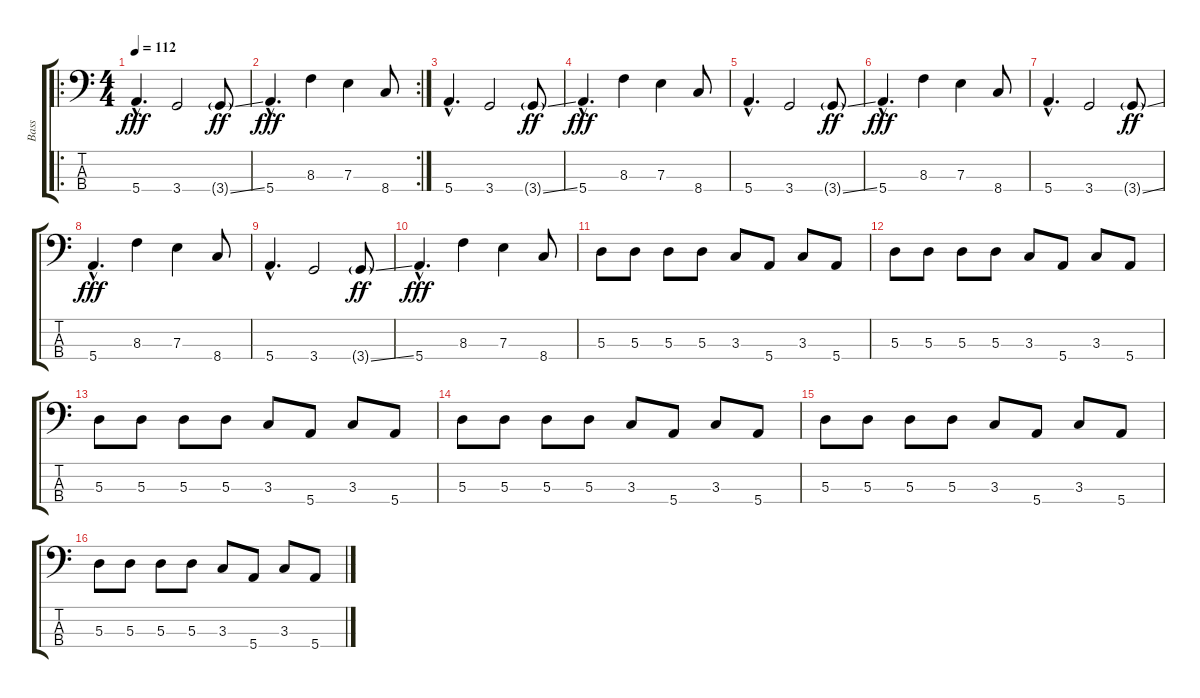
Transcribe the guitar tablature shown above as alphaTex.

\track ("Bass" "Bass") {instrument electricbassfinger}
\staff {score tabs}
\tuning (G2 D2 A1 E1) {hide}
\ro
\ts (4 4)
\tempo 112
\clef f4
\ks c
5.4{hac}.4{d dy fff instrument electricbassfinger} 3.4.2 3.4{ss g}.8{dy ff} |
\rc 2
5.4{hac}.4{d dy fff} 8.3.4 7.3.4 8.4.8 |
5.4{hac}.4{d} 3.4.2 3.4{ss g}.8{dy ff} |
5.4{hac}.4{d dy fff} 8.3.4 7.3.4 8.4.8 |
5.4{hac}.4{d} 3.4.2 3.4{ss g}.8{dy ff} |
5.4{hac}.4{d dy fff} 8.3.4 7.3.4 8.4.8 |
5.4{hac}.4{d} 3.4.2 3.4{ss g}.8{dy ff} |
5.4{hac}.4{d dy fff} 8.3.4 7.3.4 8.4.8 |
5.4{hac}.4{d} 3.4.2 3.4{ss g}.8{dy ff} |
5.4{hac}.4{d dy fff} 8.3.4 7.3.4 8.4.8 |
5.3.8 5.3.8 5.3.8 5.3.8 3.3.8 5.4.8 3.3.8 5.4.8 |
5.3.8 5.3.8 5.3.8 5.3.8 3.3.8 5.4.8 3.3.8 5.4.8 |
5.3.8 5.3.8 5.3.8 5.3.8 3.3.8 5.4.8 3.3.8 5.4.8 |
5.3.8 5.3.8 5.3.8 5.3.8 3.3.8 5.4.8 3.3.8 5.4.8 |
5.3.8 5.3.8 5.3.8 5.3.8 3.3.8 5.4.8 3.3.8 5.4.8 |
5.3.8 5.3.8 5.3.8 5.3.8 3.3.8 5.4.8 3.3.8 5.4.8
